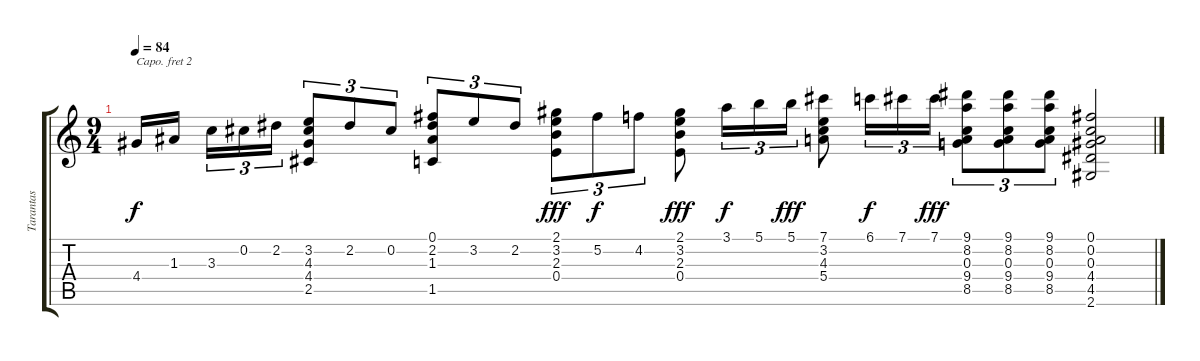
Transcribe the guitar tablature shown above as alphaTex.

\track ("Tarantas" "Tarantas") {instrument acousticguitarnylon}
\staff {score tabs}
\capo 2
\tuning (E4 B3 G3 D3 A2 E2) {hide}
\ts (9 4)
\tempo 84
\clef g2
\ks c
4.4.16{dy f} 1.3.16 3.3.16{tu (3 2)} 0.2.16{tu (3 2)} 2.2.16{tu (3 2)} (3.2 4.3 4.4 2.5).8{tu (3 2)} 2.2.8{tu (3 2)} 0.2.8{tu (3 2)} (0.1 2.2 1.3 1.5).8{tu (3 2)} 3.2.8{tu (3 2)} 2.2.8{tu (3 2)} (2.1 3.2 2.3 0.4).8{tu (3 2) dy fff} 5.2.8{tu (3 2) dy f} 4.2.8{tu (3 2)} (2.1 3.2 2.3 0.4).8{dy fff} 3.1.16{tu (3 2) dy f} 5.1.16{tu (3 2)} 5.1.16{tu (3 2) dy fff} (7.1 3.2 4.3 5.4).8 6.1.16{tu (3 2) dy f} 7.1.16{tu (3 2)} 7.1.16{tu (3 2) dy fff} (9.1 8.2 0.3 9.4 8.5).8{tu (3 2)} (9.1 8.2 0.3 9.4 8.5).8{tu (3 2)} (9.1 8.2 0.3 9.4 8.5).8{tu (3 2)} (0.1 0.2 0.3 4.4 4.5 2.6).2
